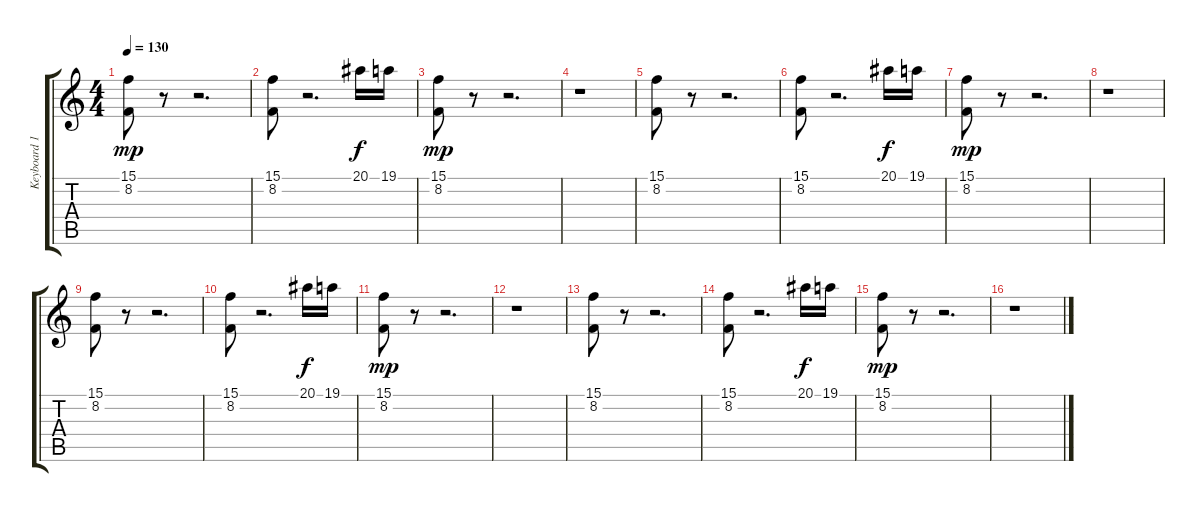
\track ("Keyboard 1" "Keyboard 1") {instrument lead2sawtooth}
\staff {score tabs}
\tuning (D4 A3 F3 C3 G2 D2) {hide}
\ts (4 4)
\tempo 130
\clef g2
\ks c
(15.1 8.2).8{dy mp volume 11 instrument lead1square} r.8 r.2{d} |
(15.1 8.2).8 r.2{d} 20.1.16{dy f} 19.1.16 |
(15.1 8.2).8{dy mp} r.8 r.2{d} |
r.1 |
(15.1 8.2).8 r.8 r.2{d} |
(15.1 8.2).8 r.2{d} 20.1.16{dy f} 19.1.16 |
(15.1 8.2).8{dy mp} r.8 r.2{d} |
r.1 |
(15.1 8.2).8 r.8 r.2{d} |
(15.1 8.2).8 r.2{d} 20.1.16{dy f} 19.1.16 |
(15.1 8.2).8{dy mp} r.8 r.2{d} |
r.1 |
(15.1 8.2).8 r.8 r.2{d} |
(15.1 8.2).8 r.2{d} 20.1.16{dy f} 19.1.16 |
(15.1 8.2).8{dy mp} r.8 r.2{d} |
r.1
